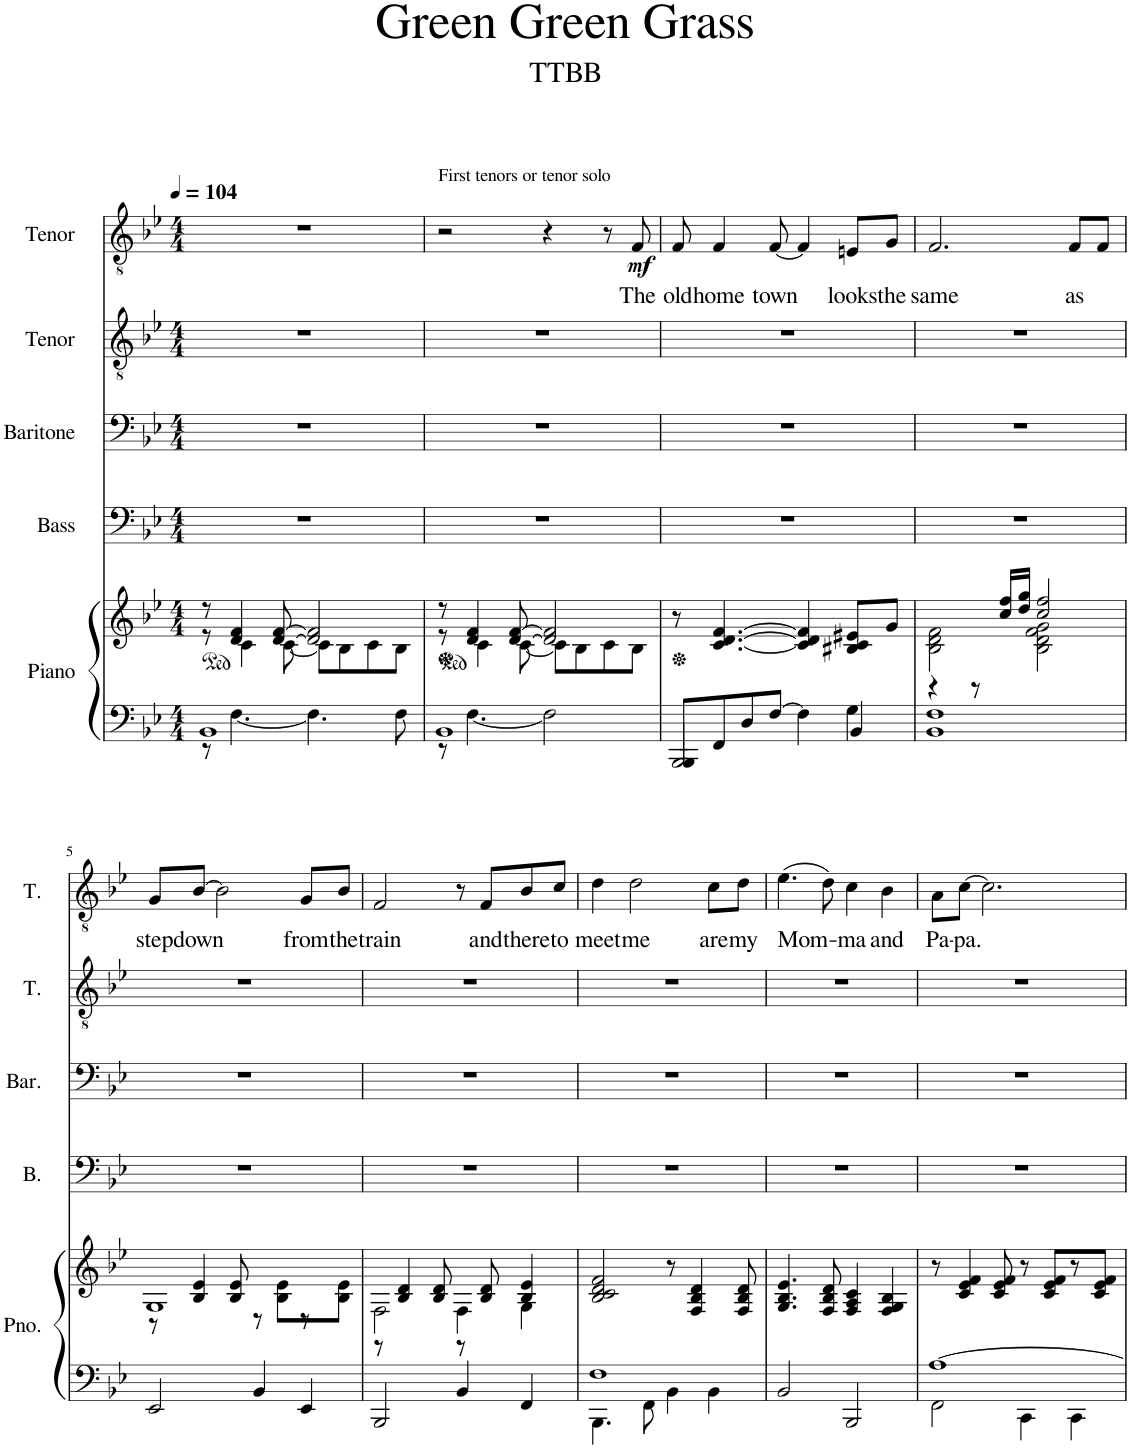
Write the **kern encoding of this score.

**kern	**kern	**kern	**kern	**kern	**kern	**text	**dynam
*part5	*part5	*part4	*part3	*part2	*part1	*part1	*part1
*staff6	*staff5	*staff4	*staff3	*staff2	*staff1	*staff1	*staff1
*I"Piano	*	*I"Bass	*I"Baritone	*I"Tenor	*I"Tenor	*	*
*I'Pno.	*	*I'B.	*I'Bar.	*I'T.	*I'T.	*	*
*clefF4	*clefG2	*clefF4	*clefF4	*clefGv2	*clefGv2	*	*
*k[b-e-]	*k[b-e-]	*k[b-e-]	*k[b-e-]	*k[b-e-]	*k[b-e-]	*	*
*M4/4	*M4/4	*M4/4	*M4/4	*M4/4	*M4/4	*	*
*MM104	*MM104	*MM104	*MM104	*MM104	*MM104	*	*
=1	=1	=1	=1	=1	=1	=1	=1
*^	*^	*	*	*	*	*	*
1BB-	8r	8r	8r	1r	1r	1r	1r	.	.
.	[4.F\	4d/ 4f/	4c\	.	.	.	.	.	.
.	.	[8d/ [8f/	[8c\	.	.	.	.	.	.
.	4.F\]	2d/] 2f/]	8c\L]	.	.	.	.	.	.
.	.	.	8B-\	.	.	.	.	.	.
.	.	.	8c\	.	.	.	.	.	.
.	8F\	.	8B-\J	.	.	.	.	.	.
=2	=2	=2	=2	=2	=2	=2	=2	=2	=2
!	!	!	!	!	!	!	!LO:TX:a:t=First tenors or tenor solo	!	!
1BB-	8r	8r	8r	1r	1r	1r	2r	.	.
.	[4.F\	4d/ 4f/	4c\	.	.	.	.	.	.
.	.	[8d/ [8f/	[8c\	.	.	.	.	.	.
.	2F\]	2d/] 2f/]	8c\L]	.	.	.	4r	.	.
.	.	.	8B-\	.	.	.	.	.	.
.	.	.	8c\	.	.	.	8r	.	.
!	!	!	!	!	!	!	!	!LO:LY:b	!LO:DY:b
.	.	.	8B-\J	.	.	.	8F/	The	mf
=3	=3	=3	=3	=3	=3	=3	=3	=3	=3
!	!	!	!	!	!	!	!	!LO:LY:b	!
*	*	*v	*v	*	*	*	*	*	*
2.BBB-/	8BBB-/L	8r	1r	1r	1r	8F/	old	.
!	!	!	!	!	!	!	!LO:LY:b	!
.	8FF/	[4.c/ [4.d/ [4.f/	.	.	.	4F/	home	.
.	8D/	.	.	.	.	.	.	.
!	!	!	!	!	!	!	!LO:LY:b	!
.	[8F/J	.	.	.	.	[8F/	town	.
.	4F\]	4c/] 4d/] 4f/]	.	.	.	4F/]	.	.
!	!	!	!	!	!	!	!LO:LY:b	!
4BB-/	4G\	8B#X/ 8c/ 8e#X/L	.	.	.	8En/L	looks	.
!	!	!	!	!	!	!	!LO:LY:b	!
.	.	8g/J	.	.	.	8G/J	the	.
*v	*v	*	*	*	*	*	*	*
=4	=4	=4	=4	=4	=4	=4	=4
*	*^	*	*	*	*	*	*
!	!	!	!	!	!	!	!LO:LY:b	!
1BB- 1F	2B-\ 2d\ 2f\	4r	1r	1r	1r	2.F/	same	.
.	.	8r	.	.	.	.	.	.
.	.	16cc/ 16ff/LL	.	.	.	.	.	.
.	.	16dd/ 16gg/JJ	.	.	.	.	.	.
.	2B-\ 2d\ 2f\ 2g\	2cc/ 2ff/	.	.	.	.	.	.
!	!	!	!	!	!	!	!LO:LY:b	!
.	.	.	.	.	.	8F/L	as	.
.	.	.	.	.	.	8F/J	.	.
!!LO:LB:g=z
=5	=5	=5	=5	=5	=5	=5	=5	=5
!	!	!	!	!	!	!	!LO:LY:b	!
2EE-/	1G	8r	1r	1r	1r	8G/L	step	.
!	!	!	!	!	!	!	!LO:LY:b	!
.	.	4B-/ 4e-/	.	.	.	[8B-/J	down	.
.	.	.	.	.	.	2B-\]	.	.
.	.	8B-/ 8e-/	.	.	.	.	.	.
4BB-/	.	8r	.	.	.	.	.	.
.	.	8B-\ 8e-\L	.	.	.	.	.	.
!	!	!	!	!	!	!	!LO:LY:b	!
4EE-/	.	8r	.	.	.	8G/L	from	.
!	!	!	!	!	!	!	!LO:LY:b	!
.	.	8B-\ 8e-\J	.	.	.	8B-/J	the	.
=6	=6	=6	=6	=6	=6	=6	=6	=6
!	!	!	!	!	!	!	!LO:LY:b	!
2BBB-/	2F\	8r	1r	1r	1r	2F/	train	.
.	.	4B-/ 4d/	.	.	.	.	.	.
.	.	8B-/ 8d/	.	.	.	.	.	.
4BB-/	4F\	8r	.	.	.	8r	.	.
!	!	!	!	!	!	!	!LO:LY:b	!
.	.	8B-/ 8d/	.	.	.	8F/L	and	.
!	!	!	!	!	!	!	!LO:LY:b	!
4FF/	4G\	4B-/ 4e-/	.	.	.	8B-/	there	.
!	!	!	!	!	!	!	!LO:LY:b	!
.	.	.	.	.	.	8c/J	to	.
*	*v	*v	*	*	*	*	*	*
=7	=7	=7	=7	=7	=7	=7	=7
*^	*	*	*	*	*	*	*
!	!	!	!	!	!	!	!LO:LY:b	!
1F	4.BBB-\	2B-/ 2c/ 2d/ 2f/	1r	1r	1r	4d\	meet	.
!	!	!	!	!	!	!	!LO:LY:b	!
.	.	.	.	.	.	2d\	me	.
.	8FF\	.	.	.	.	.	.	.
.	4BB-\	8r	.	.	.	.	.	.
.	.	4F/ 4B-/ 4d/	.	.	.	.	.	.
!	!	!	!	!	!	!	!LO:LY:b	!
.	4BB-\	.	.	.	.	8c\L	are	.
!	!	!	!	!	!	!	!LO:LY:b	!
.	.	8F/ 8B-/ 8d/	.	.	.	8d\J	my	.
*v	*v	*	*	*	*	*	*	*
=8	=8	=8	=8	=8	=8	=8	=8
!	!	!	!	!	!	!LO:LY:b	!
2BB-/	4.G/ 4.B-/ 4.e-/	1r	1r	1r	(4.e-\	Mom-	.
.	8F/ 8B-/ 8d/	.	.	.	8d\)	.	.
!	!	!	!	!	!	!LO:LY:b	!
2BBB-/	4F/ 4A/ 4c/	.	.	.	4c\	-ma	.
!	!	!	!	!	!	!LO:LY:b	!
.	4F/ 4G/ 4B-/	.	.	.	4B-\	and	.
=9	=9	=9	=9	=9	=9	=9	=9
*^	*	*	*	*	*	*	*
!	!	!	!	!	!	!	!LO:LY:b	!
[1A	2FF\	8r	1r	1r	1r	8A\L	Pa-	.
!	!	!	!	!	!	!	!LO:LY:b	!
.	.	4c/ 4e-/ 4f/	.	.	.	[8c\J	-pa.	.
.	.	.	.	.	.	2.c\]	.	.
.	.	8c/ 8e-/ 8f/	.	.	.	.	.	.
.	4CC\	8r	.	.	.	.	.	.
.	.	8c/ 8e-/ 8f/L	.	.	.	.	.	.
.	4CC\	8r	.	.	.	.	.	.
.	.	8c/ 8e-/ 8f/J	.	.	.	.	.	.
*v	*v	*	*	*	*	*	*	*
=	=	=	=	=	=	=	=
*-	*-	*-	*-	*-	*-	*-	*-
